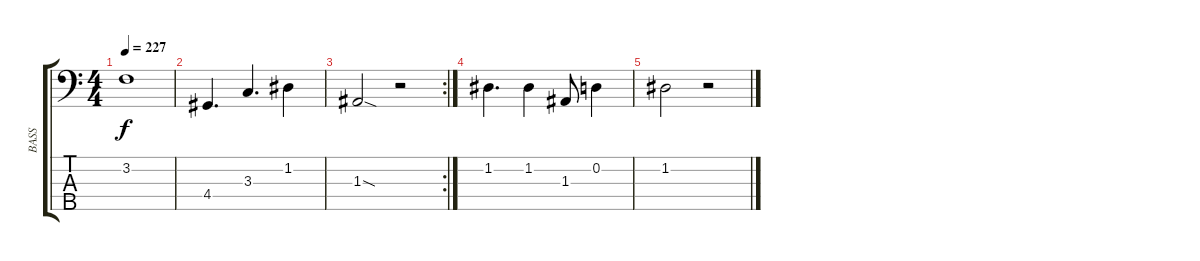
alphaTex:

\track ("BASS" "BASS") {instrument electricbassfinger}
\staff {score tabs}
\tuning (G2 D2 A1 E1 B0) {hide}
\ts (4 4)
\tempo 227
\clef f4
\ks c
3.2.1{dy f} |
4.4.4{d} 3.3.4{d} 1.2.4 |
\rc 2
1.3{sod}.2 r.2 |
1.2.4{d} 1.2.4 1.3.8 0.2.4 |
1.2.2 r.2
